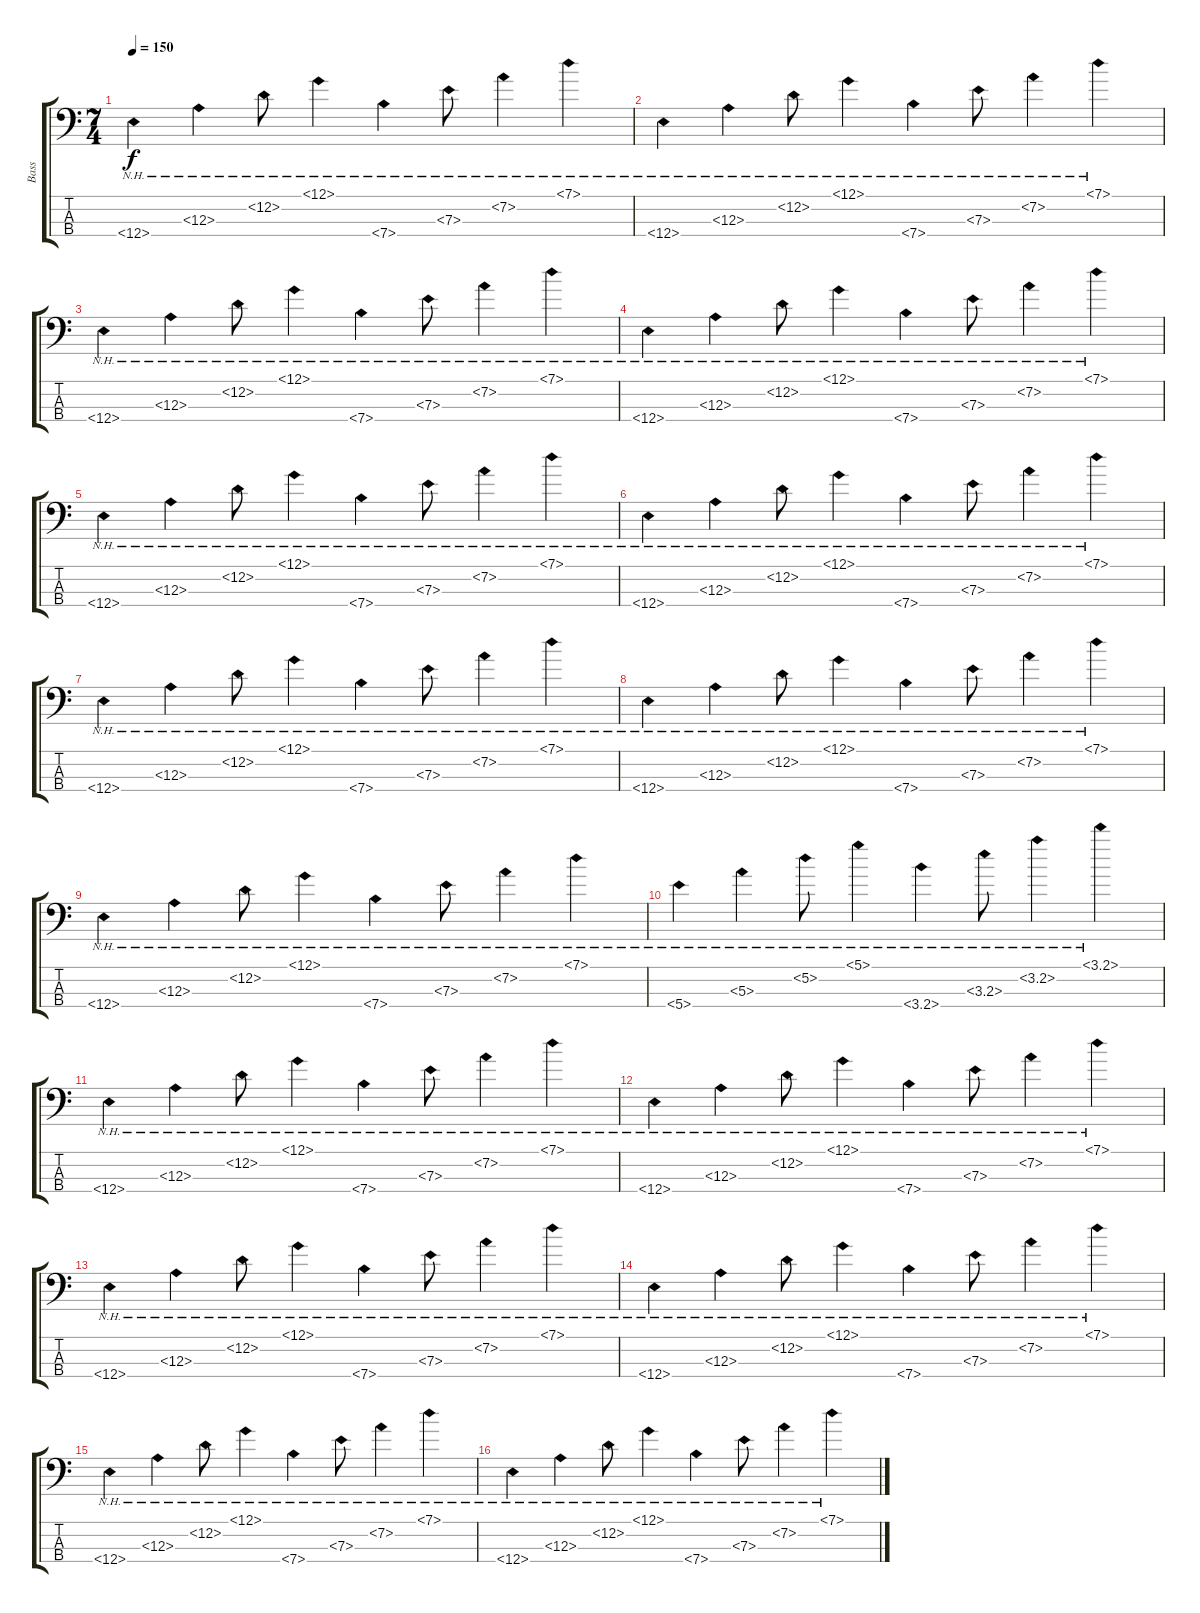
\track ("Bass" "Bass") {instrument electricbassfinger}
\staff {score tabs}
\tuning (G2 D2 A1 E1) {hide}
\ts (7 4)
\tempo 150
\clef f4
\ks c
12.4{nh}.4{dy f} 12.3{nh}.4 12.2{nh}.8 12.1{nh}.4 7.4{nh}.4 7.3{nh}.8 7.2{nh}.4 7.1{nh}.4 |
12.4{nh}.4 12.3{nh}.4 12.2{nh}.8 12.1{nh}.4 7.4{nh}.4 7.3{nh}.8 7.2{nh}.4 7.1{nh}.4 |
12.4{nh}.4 12.3{nh}.4 12.2{nh}.8 12.1{nh}.4 7.4{nh}.4 7.3{nh}.8 7.2{nh}.4 7.1{nh}.4 |
12.4{nh}.4 12.3{nh}.4 12.2{nh}.8 12.1{nh}.4 7.4{nh}.4 7.3{nh}.8 7.2{nh}.4 7.1{nh}.4 |
12.4{nh}.4 12.3{nh}.4 12.2{nh}.8 12.1{nh}.4 7.4{nh}.4 7.3{nh}.8 7.2{nh}.4 7.1{nh}.4 |
12.4{nh}.4 12.3{nh}.4 12.2{nh}.8 12.1{nh}.4 7.4{nh}.4 7.3{nh}.8 7.2{nh}.4 7.1{nh}.4 |
12.4{nh}.4 12.3{nh}.4 12.2{nh}.8 12.1{nh}.4 7.4{nh}.4 7.3{nh}.8 7.2{nh}.4 7.1{nh}.4 |
12.4{nh}.4 12.3{nh}.4 12.2{nh}.8 12.1{nh}.4 7.4{nh}.4 7.3{nh}.8 7.2{nh}.4 7.1{nh}.4 |
12.4{nh}.4 12.3{nh}.4 12.2{nh}.8 12.1{nh}.4 7.4{nh}.4 7.3{nh}.8 7.2{nh}.4 7.1{nh}.4 |
5.4{nh}.4 5.3{nh}.4 5.2{nh}.8 5.1{nh}.4 3.4{nh}.4 3.3{nh}.8 3.2{nh}.4 3.1{nh}.4 |
12.4{nh}.4 12.3{nh}.4 12.2{nh}.8 12.1{nh}.4 7.4{nh}.4 7.3{nh}.8 7.2{nh}.4 7.1{nh}.4 |
12.4{nh}.4 12.3{nh}.4 12.2{nh}.8 12.1{nh}.4 7.4{nh}.4 7.3{nh}.8 7.2{nh}.4 7.1{nh}.4 |
12.4{nh}.4 12.3{nh}.4 12.2{nh}.8 12.1{nh}.4 7.4{nh}.4 7.3{nh}.8 7.2{nh}.4 7.1{nh}.4 |
12.4{nh}.4 12.3{nh}.4 12.2{nh}.8 12.1{nh}.4 7.4{nh}.4 7.3{nh}.8 7.2{nh}.4 7.1{nh}.4 |
12.4{nh}.4 12.3{nh}.4 12.2{nh}.8 12.1{nh}.4 7.4{nh}.4 7.3{nh}.8 7.2{nh}.4 7.1{nh}.4 |
12.4{nh}.4 12.3{nh}.4 12.2{nh}.8 12.1{nh}.4 7.4{nh}.4 7.3{nh}.8 7.2{nh}.4 7.1{nh}.4
